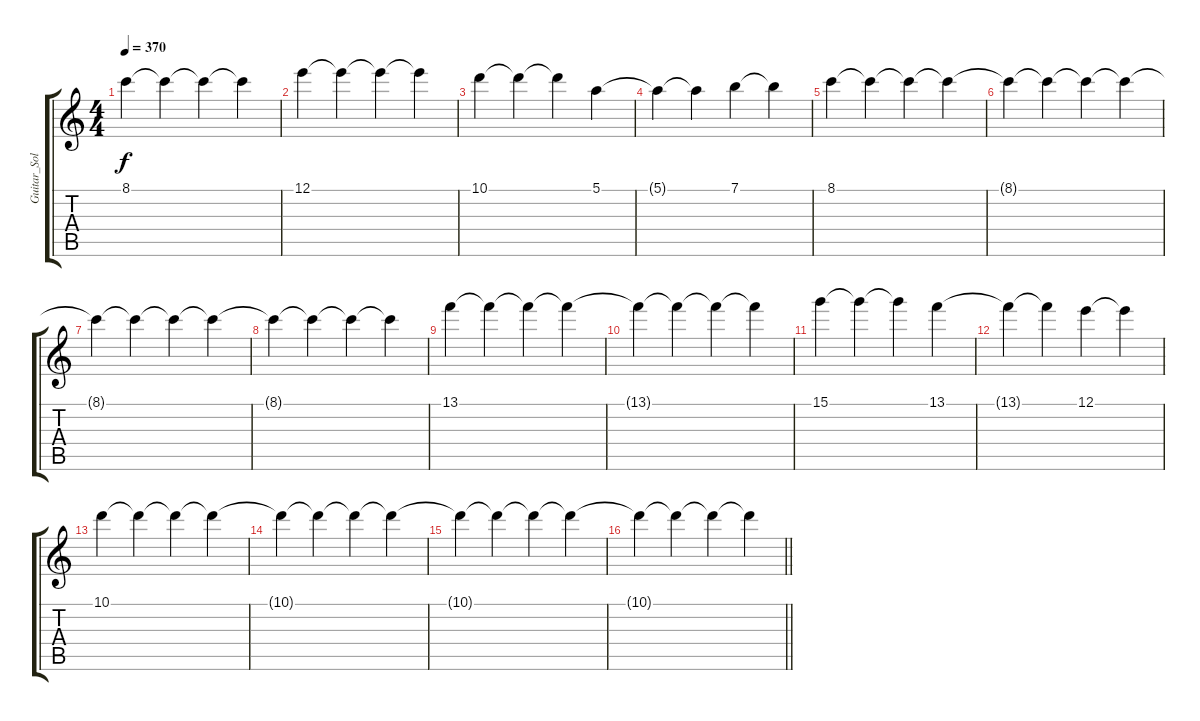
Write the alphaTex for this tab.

\track ("Guitar_Solo" "Guitar_Sol") {instrument overdrivenguitar}
\staff {score tabs}
\tuning (E4 B3 G3 D3 A2 E2) {hide}
\ts (4 4)
\tempo 370
\clef g2
\ks c
8.1.4{dy f volume 7} 8.1{t}.4 8.1{t}.4 8.1{t}.4 |
12.1.4 12.1{t}.4 12.1{t}.4 12.1{t}.4 |
10.1.4 10.1{t}.4 10.1{t}.4 5.1.4 |
5.1{t}.4 5.1{t}.4 7.1.4 7.1{t}.4 |
8.1.4{volume 5} 8.1{t}.4 8.1{t}.4 8.1{t}.4 |
8.1{t}.4 8.1{t}.4 8.1{t}.4 8.1{t}.4 |
8.1{t}.4 8.1{t}.4 8.1{t}.4 8.1{t}.4 |
8.1{t}.4 8.1{t}.4 8.1{t}.4 8.1{t}.4 |
13.1.4 13.1{t}.4 13.1{t}.4 13.1{t}.4 |
13.1{t}.4 13.1{t}.4 13.1{t}.4 13.1{t}.4 |
15.1.4 15.1{t}.4 15.1{t}.4 13.1.4 |
13.1{t}.4 13.1{t}.4 12.1.4 12.1{t}.4 |
10.1.4 10.1{t}.4 10.1{t}.4 10.1{t}.4 |
10.1{t}.4 10.1{t}.4 10.1{t}.4 10.1{t}.4 |
10.1{t}.4 10.1{t}.4 10.1{t}.4 10.1{t}.4 |
\barLineRight lightlight
10.1{t}.4 10.1{t}.4 10.1{t}.4 10.1{t}.4
